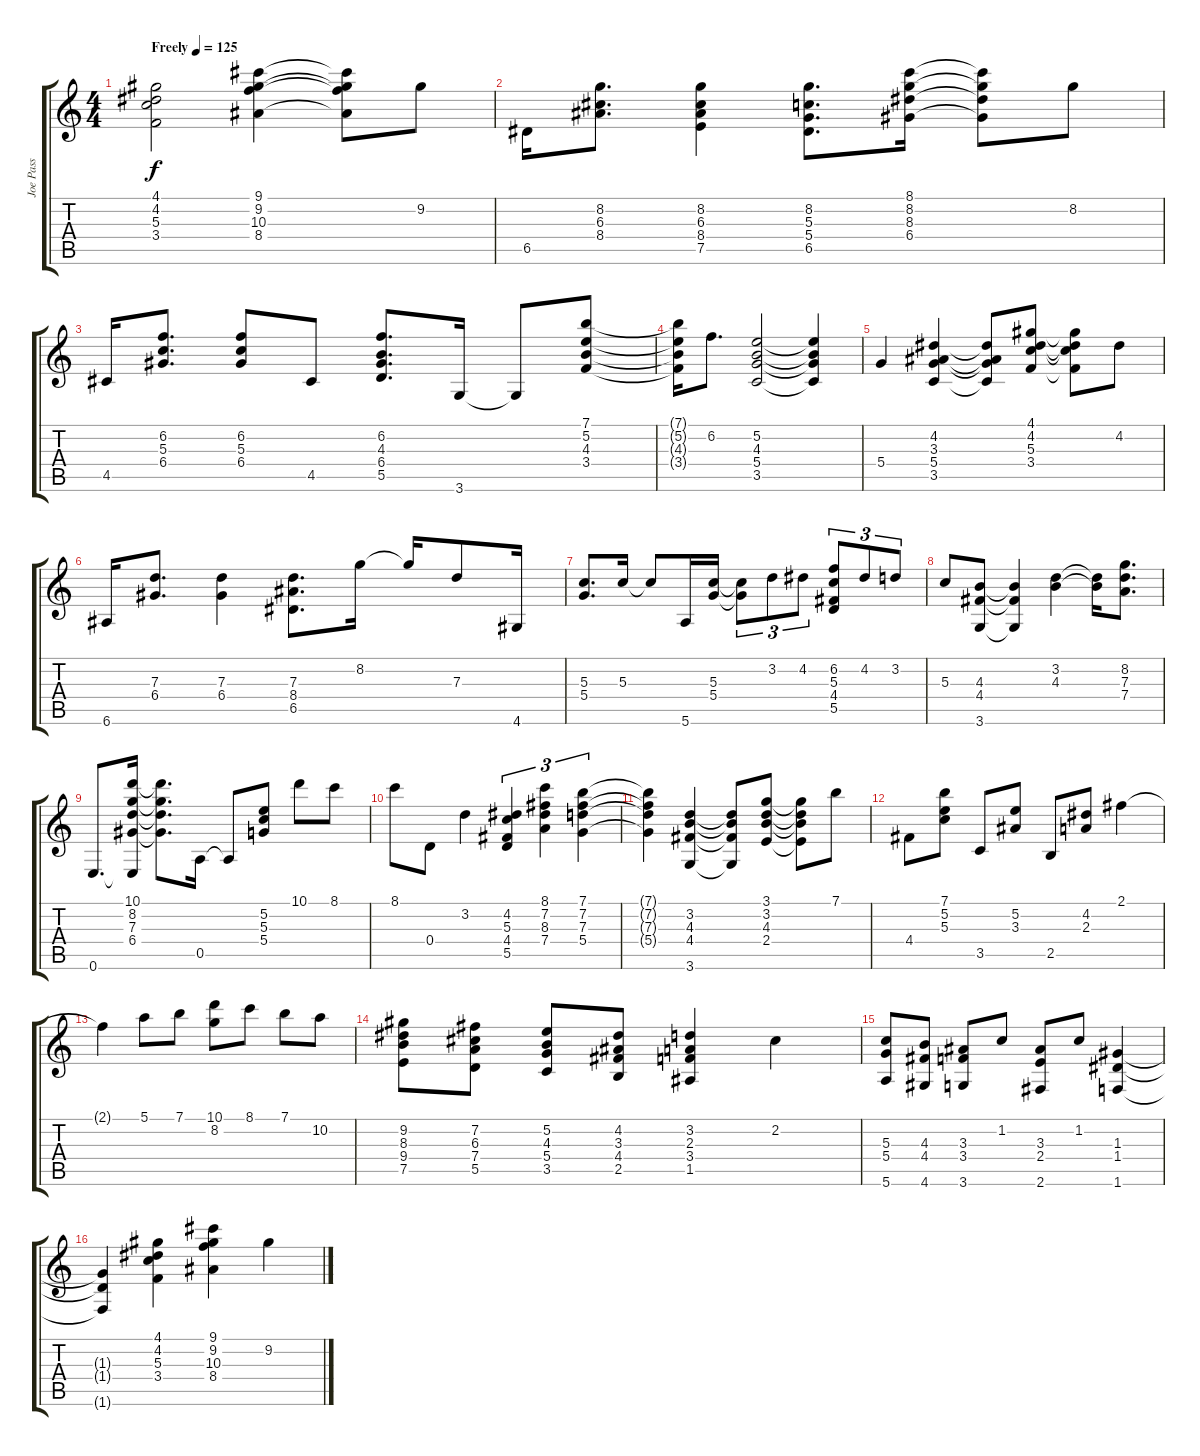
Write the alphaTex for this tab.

\track ("Joe Pass" "Joe Pass") {instrument electricguitarjazz}
\staff {score tabs}
\tuning (E4 B3 G3 D3 A2 E2) {hide}
\ts (4 4)
\tempo (125 "Freely")
\clef g2
\ks c
(4.1 4.2 5.3 3.4).2{dy f instrument electricguitarjazz} (9.1 9.2 10.3 8.4).4 (9.1{t} 9.2{t} 10.3{t} 8.4{t}).8 9.2.8 |
6.5.16 (8.2 6.3 8.4).8{d} (8.2 6.3 8.4 7.5).4 (8.2 5.3 5.4 6.5).8{d} (8.1 8.2 8.3 6.4).16 (8.1{t} 8.2{t} 8.3{t} 6.4{t}).8 8.2.8 |
4.5.16 (6.2 5.3 6.4).8{d} (6.2 5.3 6.4).8 4.5.8 (6.2 4.3 6.4 5.5).8{d} 3.6.16 3.6{t}.8 (7.1 5.2 4.3 3.4).8 |
(7.1{t} 5.2{t} 4.3{t} 3.4{t}).16 6.2.8{d} (5.2 4.3 5.4 3.5).2 (5.2{t} 4.3{t} 5.4{t} 3.5{t}).4 |
5.4.4 (4.2 3.3 5.4 3.5).4 (4.2{t} 3.3{t} 5.4{t} 3.5{t}).8 (4.1 4.2 5.3 3.4).8 (4.1{t} 4.2{t} 5.3{t} 3.4{t}).8 4.2.8 |
6.6.16 (7.3 6.4).8{d} (7.3 6.4).4 (7.3 8.4 6.5).8{d} 8.2.16 8.2{t}.16 7.3.8 4.6.16 |
(5.3 5.4).8{d} 5.3.16 5.3{t}.8 5.6.16 (5.3 5.4).16 (5.3{t} 5.4{t}).8{tu (3 2)} 3.2.8{tu (3 2)} 4.2.8{tu (3 2)} (6.2 5.3 4.4 5.5).8{tu (3 2)} 4.2.8{tu (3 2)} 3.2.8{tu (3 2)} |
5.3.8 (4.3 4.4 3.6).8 (4.3{t} 4.4{t} 3.6{t}).4 (3.2 4.3).4 (3.2{t} 4.3{t}).16 (8.2 7.3 7.4).8{d} |
0.6.8{d} (10.1 8.2 7.3 6.4 0.6{t}).16 (10.1{t} 8.2{t} 7.3{t} 6.4{t}).8{d} 0.5.16 0.5{t}.8 (5.2 5.3 5.4).8 10.1.8 8.1.8 |
8.1.8 0.4.8 3.2.4 (4.2 5.3 4.4 5.5).4{tu (3 2)} (8.1 7.2 8.3 7.4).4{tu (3 2)} (7.1 7.2 7.3 5.4).4{tu (3 2)} |
(7.1{t} 7.2{t} 7.3{t} 5.4{t}).4 (3.2 4.3 4.4 3.6).4 (3.2{t} 4.3{t} 4.4{t} 3.6{t}).8 (3.1 3.2 4.3 2.4).8 (3.1{t} 3.2{t} 4.3{t} 2.4{t}).8 7.1.8 |
4.4.8 (7.1 5.2 5.3).8 3.5.8 (5.2 3.3).8 2.5.8 (4.2 2.3).8 2.1.4 |
2.1{t}.4 5.1.8 7.1.8 (10.1 8.2).8 8.1.8 7.1.8 10.2.8 |
(9.2 8.3 9.4 7.5).8 (7.2 6.3 7.4 5.5).8 (5.2 4.3 5.4 3.5).8 (4.2 3.3 4.4 2.5).8 (3.2 2.3 3.4 1.5).4 2.2.4 |
(5.3 5.4 5.6).8 (4.3 4.4 4.6).8 (3.3 3.4 3.6).8 1.2.8 (3.3 2.4 2.6).8 1.2.8 (1.3 1.4 1.6).4 |
(1.3{t} 1.4{t} 1.6{t}).4 (4.1 4.2 5.3 3.4).4 (9.1 9.2 10.3 8.4).4 9.2.4
